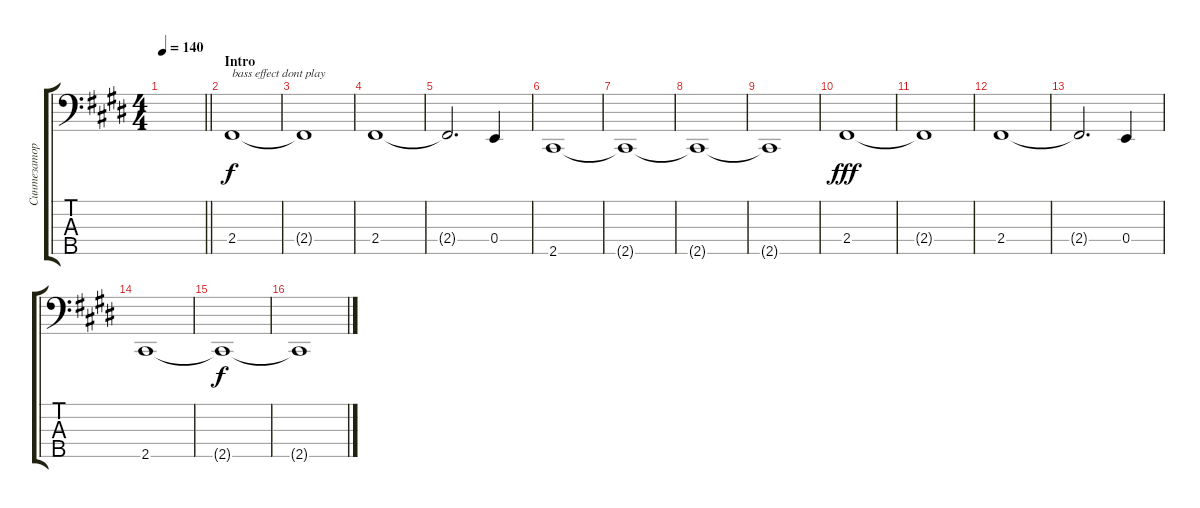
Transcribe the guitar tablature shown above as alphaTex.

\track ("Синтезатор" "Синтезатор") {instrument electricbassfinger}
\staff {score tabs}
\tuning (G2 D2 A1 E1 B0) {hide}
\ts (4 4)
\tempo 140
\clef f4
\barLineRight lightlight
\ks c#minor
|
\section ("" "Intro")
2.4.1{txt "bass effect dont play"} |
2.4{t}.1 |
2.4.1 |
2.4{t}.2{d} 0.4.4 |
2.5.1 |
2.5{t}.1{dy f} |
2.5{t}.1 |
2.5{t}.1 |
2.4.1{dy fff} |
2.4{t}.1 |
2.4.1 |
2.4{t}.2{d} 0.4.4 |
2.5.1 |
2.5{t}.1{dy f} |
2.5{t}.1
